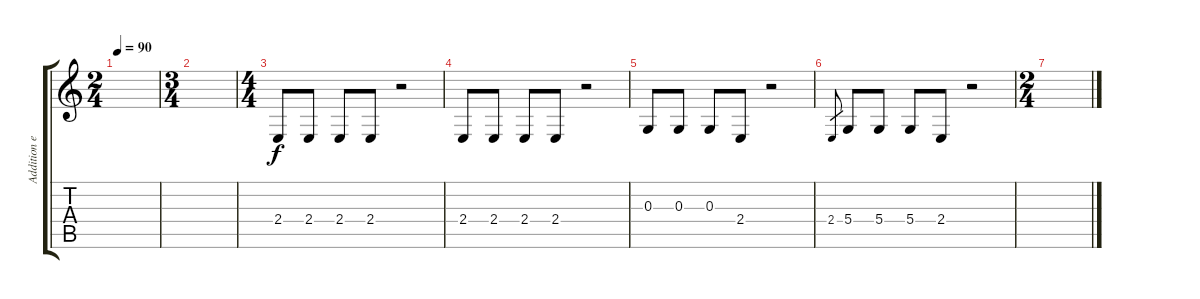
\track ("Addition effects + instruments" "Addition e") {instrument stringensemble1}
\staff {score tabs}
\tuning (E4 B3 G3 D3 A2 E2) {hide}
\ts (2 4)
\tempo 90
\clef g2
\ks c
|
\ts (3 4)
|
\ts (4 4)
2.4.8{dy f} 2.4.8 2.4.8 2.4.8 r.2 |
2.4.8 2.4.8 2.4.8 2.4.8 r.2 |
0.3.8 0.3.8 0.3.8 2.4.8 r.2 |
2.4.8{gr} 5.4.8 5.4.8 5.4.8 2.4.8 r.2 |
\ts (2 4)
